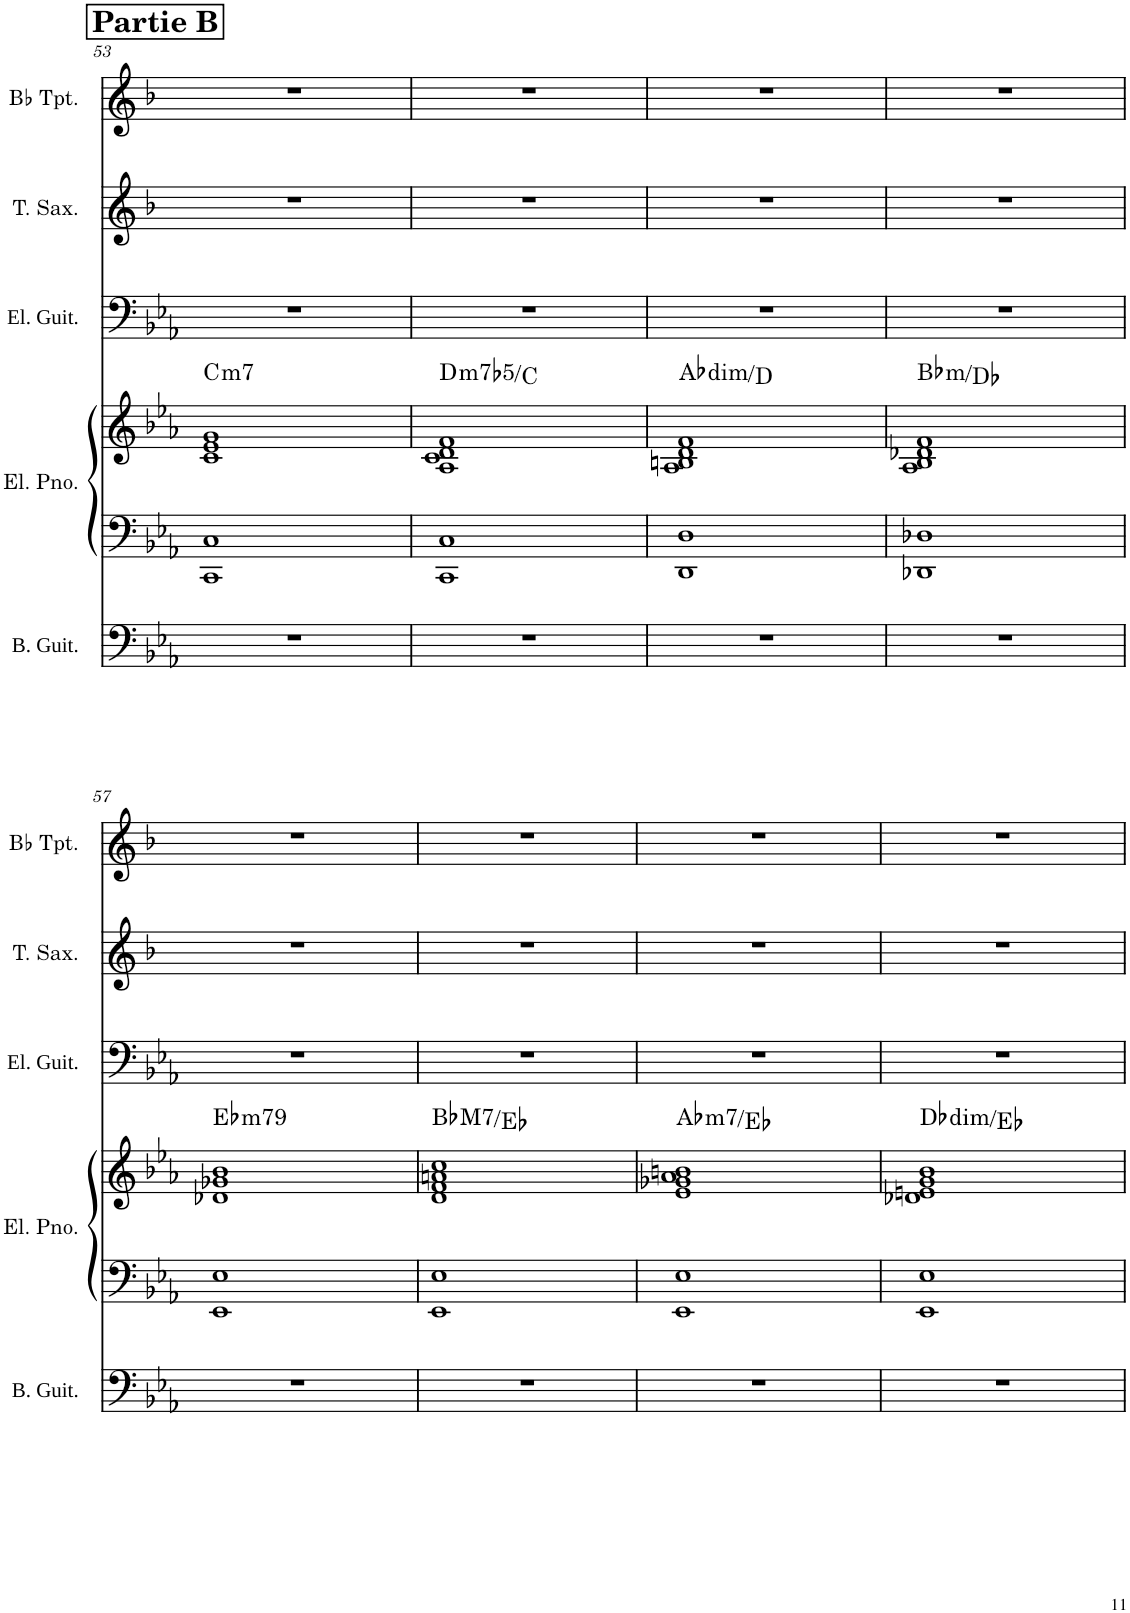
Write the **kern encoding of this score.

**kern	**kern	**kern	**harte	**kern	**kern	**kern
*part5	*part4	*part4	*part4	*part3	*part2	*part1
*staff6	*staff5	*staff4	*	*staff3	*staff2	*staff1
*I"Bass Guitar	*I"Electric Piano	*	*	*I"Electric Guitar	*I"Tenor Saxophone	*I"Bb Trumpet
*I'B. Guit.	*I'El. Pno.	*	*	*I'El. Guit.	*I'T. Sax.	*I'Bb Tpt.
!!LO:PB:g=z
*clefF4	*clefF4	*clefG2	*	*clefF4	*clefG2	*clefG2
*	*	*	*	*	*Trd8c14	*Trd1c2
*k[b-e-a-]	*k[b-e-a-]	*k[b-e-a-]	*	*k[b-e-a-]	*k[b-]	*k[b-]
*M4/4	*M4/4	*M4/4	*	*M4/4	*M4/4	*M4/4
!!LO:REH:place=s1:a:B:cj:fs=14:t=Partie B
=53	=53	=53	=53	=53	=53	=53
!	!	!	!LO:H:kt=m7	!	!	!
1r	1CC 1C	1c 1e- 1g	C:min7	1r	1r	1r
=54	=54	=54	=54	=54	=54	=54
!	!	!	!LO:H:kt=m7b5	!	!	!
1r	1CC 1C	1A- 1c 1d 1f	D:hdim7/b7	1r	1r	1r
=55	=55	=55	=55	=55	=55	=55
!	!	!	!LO:H:kt=dim	!	!	!
1r	1DD 1D	1A- 1Bn 1d 1f	Ab:dim/#4	1r	1r	1r
=56	=56	=56	=56	=56	=56	=56
!	!	!	!LO:H:kt=m	!	!	!
1r	1DD-X 1D-X	1A- 1B- 1d-X 1f	Bb:min/b3	1r	1r	1r
!!LO:LB:g=z
=57	=57	=57	=57	=57	=57	=57
!	!	!	!LO:H:kt=m79	!	!	!
1r	1EE- 1E-	1d-X 1g-X 1b-	Eb:min	1r	1r	1r
=58	=58	=58	=58	=58	=58	=58
!	!	!	!LO:H:kt=M7	!	!	!
1r	1EE- 1E-	1d 1f 1an 1cc	Bb:maj7/4	1r	1r	1r
=59	=59	=59	=59	=59	=59	=59
!	!	!	!LO:H:kt=m7	!	!	!
1r	1EE- 1E-	1e- 1g-X 1a- 1bn	Ab:min7/5	1r	1r	1r
=60	=60	=60	=60	=60	=60	=60
!	!	!	!LO:H:kt=dim	!	!	!
1r	1EE- 1E-	1d-X 1en 1g 1b-	Db:dim/2	1r	1r	1r
=	=	=	=	=	=	=
*-	*-	*-	*-	*-	*-	*-
